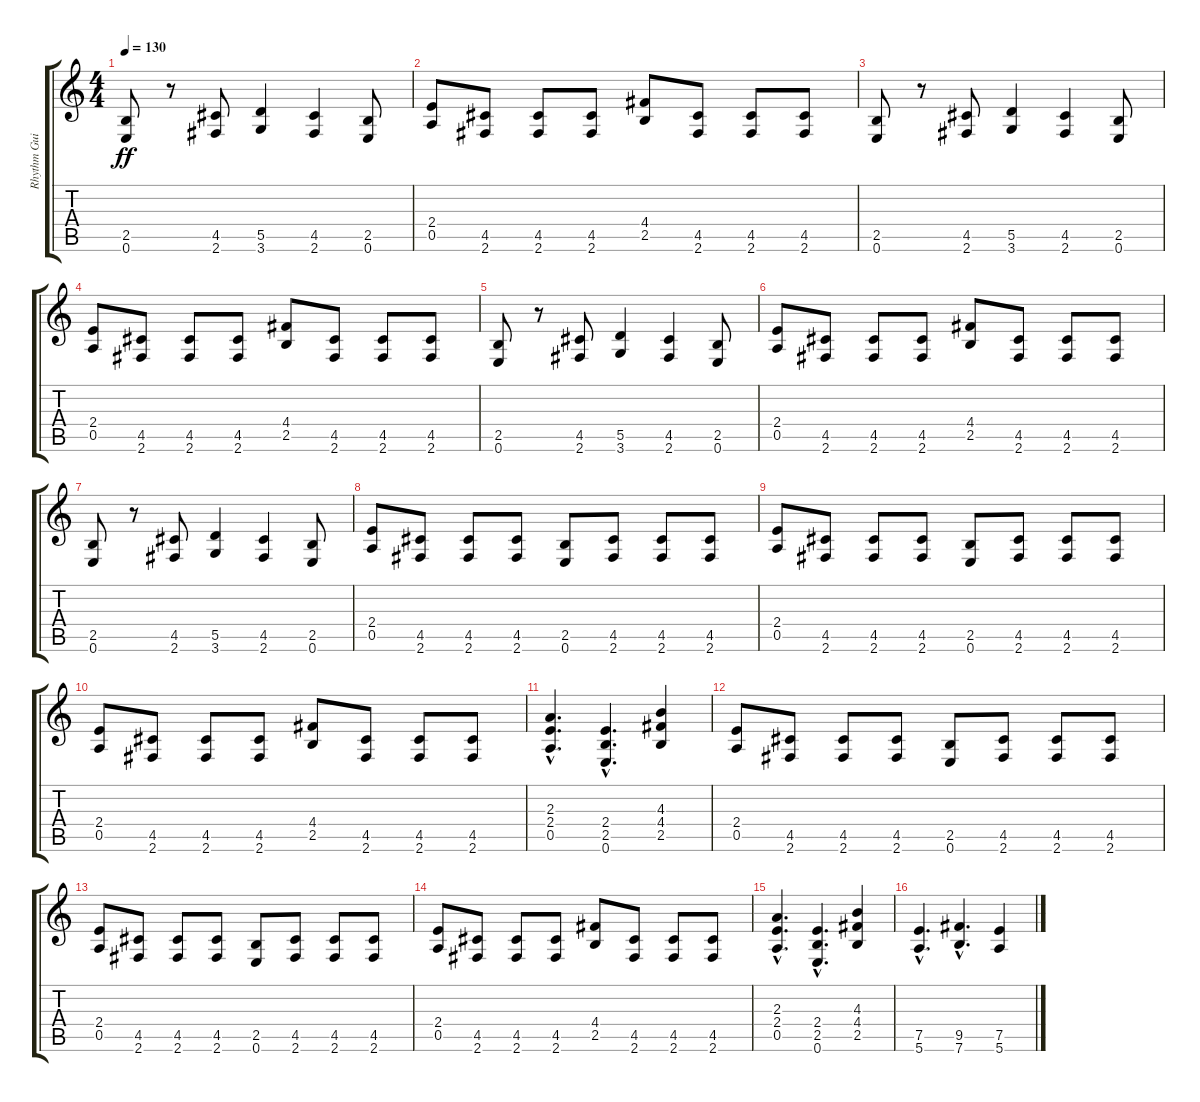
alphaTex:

\track ("Rhythm Guitar" "Rhythm Gui") {instrument overdrivenguitar}
\staff {score tabs}
\tuning (E4 B3 G3 D3 A2 E2) {hide}
\ts (4 4)
\tempo 130
\clef g2
\ks c
(2.5 0.6).8{dy ff} r.8 (4.5 2.6).8 (5.5 3.6).4 (4.5 2.6).4 (2.5 0.6).8 |
(2.4 0.5).8 (4.5 2.6).8 (4.5 2.6).8 (4.5 2.6).8 (4.4 2.5).8 (4.5 2.6).8 (4.5 2.6).8 (4.5 2.6).8 |
(2.5 0.6).8 r.8 (4.5 2.6).8 (5.5 3.6).4 (4.5 2.6).4 (2.5 0.6).8 |
(2.4 0.5).8 (4.5 2.6).8 (4.5 2.6).8 (4.5 2.6).8 (4.4 2.5).8 (4.5 2.6).8 (4.5 2.6).8 (4.5 2.6).8 |
(2.5 0.6).8 r.8 (4.5 2.6).8 (5.5 3.6).4 (4.5 2.6).4 (2.5 0.6).8 |
(2.4 0.5).8 (4.5 2.6).8 (4.5 2.6).8 (4.5 2.6).8 (4.4 2.5).8 (4.5 2.6).8 (4.5 2.6).8 (4.5 2.6).8 |
(2.5 0.6).8 r.8 (4.5 2.6).8 (5.5 3.6).4 (4.5 2.6).4 (2.5 0.6).8 |
(2.4 0.5).8 (4.5 2.6).8 (4.5 2.6).8 (4.5 2.6).8 (2.5 0.6).8 (4.5 2.6).8 (4.5 2.6).8 (4.5 2.6).8 |
(2.4 0.5).8 (4.5 2.6).8 (4.5 2.6).8 (4.5 2.6).8 (2.5 0.6).8 (4.5 2.6).8 (4.5 2.6).8 (4.5 2.6).8 |
(2.4 0.5).8 (4.5 2.6).8 (4.5 2.6).8 (4.5 2.6).8 (4.4 2.5).8 (4.5 2.6).8 (4.5 2.6).8 (4.5 2.6).8 |
(2.3{hac} 2.4{hac} 0.5{hac}).4{d} (2.4{hac} 2.5{hac} 0.6{hac}).4{d} (4.3 4.4 2.5).4 |
(2.4 0.5).8 (4.5 2.6).8 (4.5 2.6).8 (4.5 2.6).8 (2.5 0.6).8 (4.5 2.6).8 (4.5 2.6).8 (4.5 2.6).8 |
(2.4 0.5).8 (4.5 2.6).8 (4.5 2.6).8 (4.5 2.6).8 (2.5 0.6).8 (4.5 2.6).8 (4.5 2.6).8 (4.5 2.6).8 |
(2.4 0.5).8 (4.5 2.6).8 (4.5 2.6).8 (4.5 2.6).8 (4.4 2.5).8 (4.5 2.6).8 (4.5 2.6).8 (4.5 2.6).8 |
(2.3{hac} 2.4{hac} 0.5{hac}).4{d} (2.4{hac} 2.5{hac} 0.6{hac}).4{d} (4.3 4.4 2.5).4 |
(7.5{hac} 5.6{hac}).4{d} (9.5{hac} 7.6{hac}).4{d} (7.5 5.6).4
